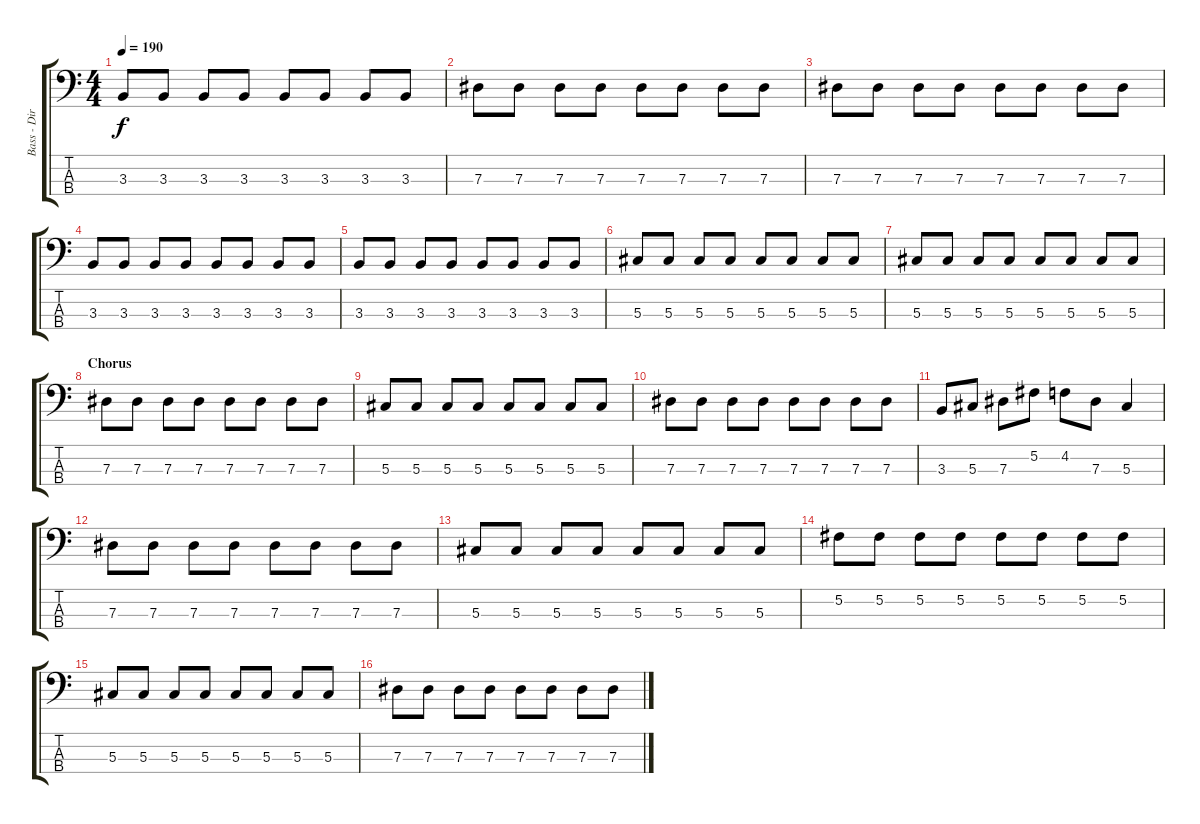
\track ("Bass - Dirk Schlächter" "Bass - Dir") {instrument electricbassfinger}
\staff {score tabs}
\tuning (Gb2 Db2 Ab1 Eb1) {hide}
\ts (4 4)
\tempo 190
\clef f4
\ks c
3.3.8{dy f} 3.3.8 3.3.8 3.3.8 3.3.8 3.3.8 3.3.8 3.3.8 |
7.3.8 7.3.8 7.3.8 7.3.8 7.3.8 7.3.8 7.3.8 7.3.8 |
7.3.8 7.3.8 7.3.8 7.3.8 7.3.8 7.3.8 7.3.8 7.3.8 |
3.3.8 3.3.8 3.3.8 3.3.8 3.3.8 3.3.8 3.3.8 3.3.8 |
3.3.8 3.3.8 3.3.8 3.3.8 3.3.8 3.3.8 3.3.8 3.3.8 |
5.3.8 5.3.8 5.3.8 5.3.8 5.3.8 5.3.8 5.3.8 5.3.8 |
5.3.8 5.3.8 5.3.8 5.3.8 5.3.8 5.3.8 5.3.8 5.3.8 |
\section ("" "Chorus")
7.3.8 7.3.8 7.3.8 7.3.8 7.3.8 7.3.8 7.3.8 7.3.8 |
5.3.8 5.3.8 5.3.8 5.3.8 5.3.8 5.3.8 5.3.8 5.3.8 |
7.3.8 7.3.8 7.3.8 7.3.8 7.3.8 7.3.8 7.3.8 7.3.8 |
3.3.8 5.3.8 7.3.8 5.2.8 4.2.8 7.3.8 5.3.4 |
7.3.8 7.3.8 7.3.8 7.3.8 7.3.8 7.3.8 7.3.8 7.3.8 |
5.3.8 5.3.8 5.3.8 5.3.8 5.3.8 5.3.8 5.3.8 5.3.8 |
5.2.8 5.2.8 5.2.8 5.2.8 5.2.8 5.2.8 5.2.8 5.2.8 |
5.3.8 5.3.8 5.3.8 5.3.8 5.3.8 5.3.8 5.3.8 5.3.8 |
7.3.8 7.3.8 7.3.8 7.3.8 7.3.8 7.3.8 7.3.8 7.3.8
